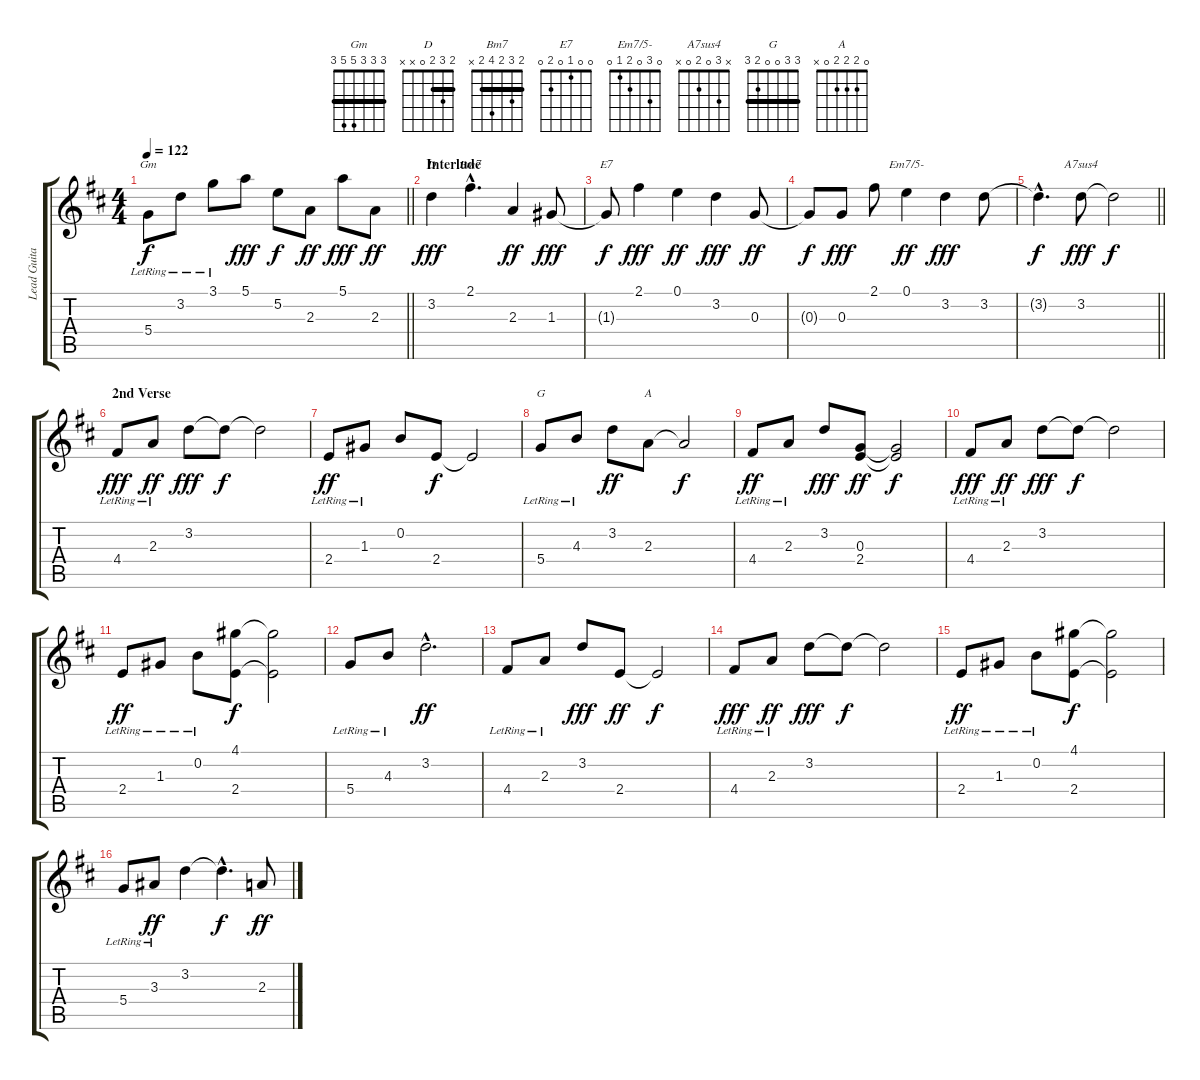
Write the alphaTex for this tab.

\track ("Lead Guitar" "Lead Guita") {instrument acousticguitarnylon}
\staff {score tabs}
\tuning (E4 B3 G3 D3 A2 E2) {hide}
\chord ("Gm" 3 3 3 5 5 3) {barre 3}
\chord ("D" 2 3 2 0 x x) {barre 2}
\chord ("Bm7" 2 3 2 4 2 x) {barre 2}
\chord ("E7" 0 0 1 0 2 0)
\chord ("Em7/5-" 0 3 0 2 1 0)
\chord ("A7sus4" x 3 0 2 0 x)
\chord ("G" 3 3 0 0 2 3) {barre 3}
\chord ("A" 0 2 2 2 0 x)
\ts (4 4)
\tempo 122
\clef g2
\barLineRight lightlight
\ks d
5.4{lr}.8{ch "Gm" dy f} 3.2{lr}.8 3.1{lr}.8 5.1.8{dy fff} 5.2.8{dy f} 2.3.8{dy ff} 5.1.8{dy fff} 2.3.8{dy ff} |
\section ("" "Interlude")
3.2.4{ch "D" dy fff} 2.1{hac}.4{d ch "Bm7"} 2.3.4{dy ff} 1.3.8{dy fff} |
1.3{t}.8{ch "E7" dy f} 2.1.4{dy fff} 0.1.4{dy ff} 3.2.4{dy fff} 0.3.8{dy ff} |
0.3{t}.8{dy f} 0.3.8{dy fff} 2.1.8 0.1.4{ch "Em7/5-" dy ff} 3.2.4{dy fff} 3.2.8 |
\barLineRight lightlight
3.2{hac t}.4{d dy f} 3.2.8{ch "A7sus4" dy fff} 3.2{t}.2{dy f} |
\section ("" "2nd Verse")
4.4{lr}.8{dy fff} 2.3{lr}.8{dy ff} 3.2.8{dy fff} 3.2{t}.8{dy f} 3.2{t}.2 |
2.4{lr}.8{dy ff} 1.3{lr}.8 0.2.8 2.4.8{dy f} 2.4{t}.2 |
5.4{lr}.8{ch "G"} 4.3{lr}.8 3.2.8{dy ff} 2.3.8{ch "A"} 2.3{t}.2{dy f} |
4.4{lr}.8{dy ff} 2.3{lr}.8 3.2.8{dy fff} (0.3 2.4).8{dy ff} (0.3{t} 2.4{t}).2{dy f} |
4.4{lr}.8{dy fff} 2.3{lr}.8{dy ff} 3.2.8{dy fff} 3.2{t}.8{dy f} 3.2{t}.2 |
2.4{lr}.8{dy ff} 1.3{lr}.8 0.2{lr}.8 (4.1 2.4).8{dy f} (4.1{t} 2.4{t}).2 |
5.4{lr}.8 4.3{lr}.8 3.2{hac}.2{d dy ff} |
4.4{lr}.8 2.3{lr}.8 3.2.8{dy fff} 2.4.8{dy ff} 2.4{t}.2{dy f} |
4.4{lr}.8{dy fff} 2.3{lr}.8{dy ff} 3.2.8{dy fff} 3.2{t}.8{dy f} 3.2{t}.2 |
2.4{lr}.8{dy ff} 1.3{lr}.8 0.2{lr}.8 (4.1 2.4).8{dy f} (4.1{t} 2.4{t}).2 |
5.4{lr}.8 3.3{lr}.8{dy ff} 3.2.4 3.2{hac t}.4{d dy f} 2.3.8{dy ff}
